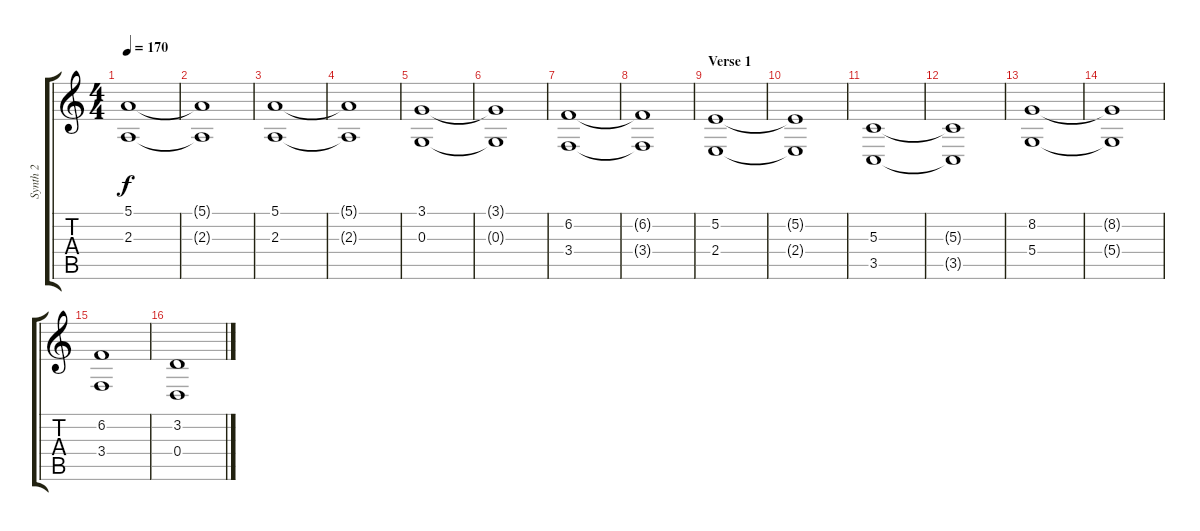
\track ("Synth 2" "Synth 2") {instrument synthstrings1}
\staff {score tabs}
\tuning (E4 B3 G3 D3 A2 E2) {hide}
\ts (4 4)
\tempo 170
\clef g2
\ks c
(5.1 2.3).1{dy f} |
(5.1{t} 2.3{t}).1 |
(5.1 2.3).1 |
(5.1{t} 2.3{t}).1 |
(3.1 0.3).1 |
(3.1{t} 0.3{t}).1 |
(6.2 3.4).1 |
(6.2{t} 3.4{t}).1 |
\section ("" "Verse 1")
(5.2 2.4).1 |
(5.2{t} 2.4{t}).1 |
(5.3 3.5).1 |
(5.3{t} 3.5{t}).1 |
(8.2 5.4).1 |
(8.2{t} 5.4{t}).1 |
(6.2 3.4).1 |
(3.2 0.4).1
